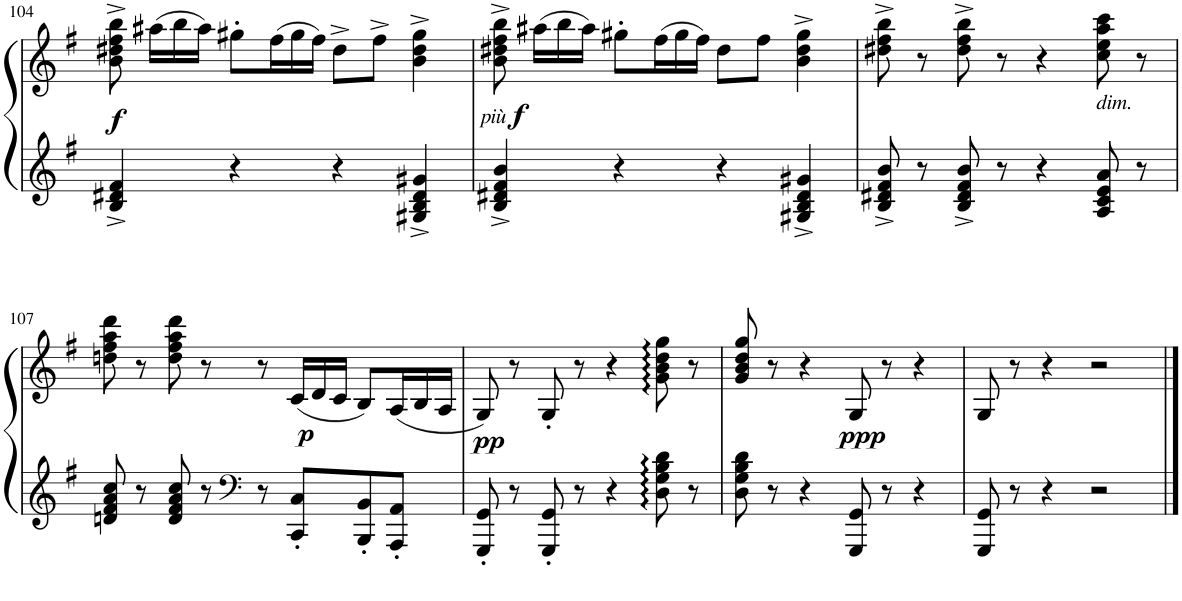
**kern	**kern	**dynam
*part1	*part1	*part1
*staff2	*staff1	*staff1/2
*I"Piano	*	*
*I'Pno.	*	*
!!LO:PB:g=z
*clefG2	*clefG2	*
*k[f#]	*k[f#]	*
*M4/4	*M4/4	*
*met(c)	*met(c)	*
=104	=104	=104
!	!	!LO:DY:b
4B/^ 4d#X/^ 4f#/^	8b\^ 8dd#X\^ 8ff#\^ 8bb\^	f
*	*Xbrackettup	*
.	(24aa#X\LL	.
.	24bb\	.
.	24aa#\JJ)	.
4r	8gg#X'\L	.
.	(24ff#\L	.
.	24gg#\	.
.	24ff#\JJ)	.
4r	8dd#^\L	.
.	8ff#^\J	.
4G#X/^ 4B/^ 4d#/^ 4g#X/^	4b\^ 4dd#\^ 4gg#\^	.
=105	=105	=105
!	!	!LO:DY:b
!	!	!LO:DY:n=1:b
4B/^ 4d#X/^ 4f#/^ 4b/^	8b\^ 8dd#X\^ 8ff#\^ 8bb\^	other-dynamics f
.	(24aa#X\LL	.
.	24bb\	.
.	24aa#\JJ)	.
4r	8gg#X'\L	.
.	(24ff#\L	.
.	24gg#\	.
.	24ff#\JJ)	.
4r	8dd#\L	.
.	8ff#\J	.
4G#X/^ 4B/^ 4d#/^ 4g#X/^	4b\^ 4dd#\^ 4gg#\^	.
=106	=106	=106
8B/^ 8d#X/^ 8f#/^ 8b/^	8dd#X\^ 8ff#\^ 8bb\^	.
8r	8r	.
8B/^ 8d#/^ 8f#/^ 8b/^	8dd#\^ 8ff#\^ 8bb\^	.
8r	8r	.
4r	4r	.
!	!LO:TX:b:i:t=dim.	!
8A/ 8c/ 8e/ 8a/	8cc\ 8ee\ 8aa\ 8ccc\	.
8r	8r	.
!!LO:LB:g=z
=107	=107	=107
8dn/ 8f#/ 8a/ 8cc/	8ddn\ 8ff#\ 8aa\ 8ddd\	.
8r	8r	.
8d/ 8f#/ 8a/ 8cc/	8dd\ 8ff#\ 8aa\ 8ddd\	.
8r	8r	.
*clefF4	*	*
8r	8r	.
!	!	!LO:DY:b
8CC/' 8C/'L	(24c/LL	p
.	24d/	.
.	24c/JJ	.
8BBB/' 8BB/'	8B/L)	.
8AAA/' 8AA/'J	(24A/L	.
.	24B/	.
.	24A/JJ	.
=108	=108	=108
!	!	!LO:DY:b
8GGG/' 8GG/'	8G/)	pp
8r	8r	.
8GGG/' 8GG/'	8G'/	.
8r	8r	.
4r	4r	.
8D\ 8G\ 8B\ 8d\	8g\ 8b\ 8dd\ 8gg\	.
8r	8r	.
=109	=109	=109
8D\ 8G\ 8B\ 8d\	8g/ 8b/ 8dd/ 8gg/	.
8r	8r	.
4r	4r	.
!	!	!LO:DY:b
8GGG/ 8GG/	8G/	ppp
8r	8r	.
4r	4r	.
=110	=110	=110
8GGG/ 8GG/	8G/	.
8r	8r	.
4r	4r	.
2r	2r	.
==	==	==
*-	*-	*-
